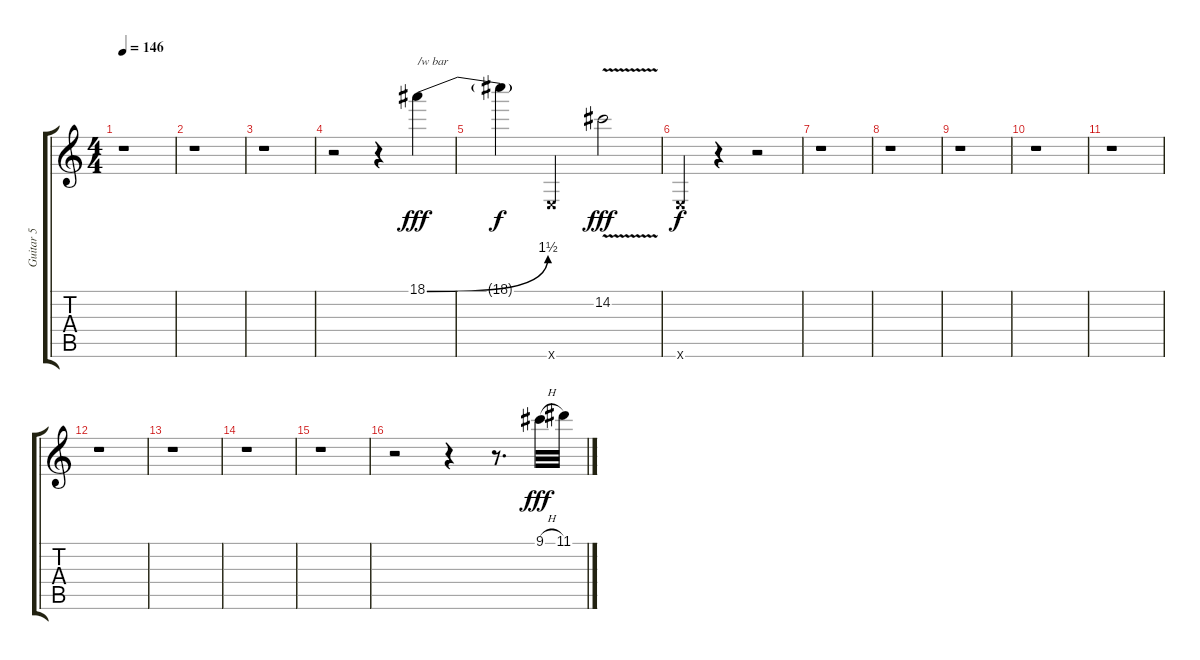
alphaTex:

\track ("Guitar 5" "Guitar 5") {instrument distortionguitar}
\staff {score tabs}
\tuning (E4 B3 G3 D3 A2 E2) {hide}
\ts (4 4)
\tempo 146
\clef g2
\ks c
r.1{dy fff} |
r.1 |
r.1 |
r.2 r.4 18.1{be (bend 0 0 60 6)}.4{txt "/w bar"} |
18.1{t}.4{dy f} 0.6{x}.4 14.2{v}.2{dy fff} |
0.6{x}.4{dy f} r.4 r.2 |
r.1 |
r.1 |
r.1 |
r.1 |
r.1 |
r.1 |
r.1 |
r.1 |
r.1 |
r.2 r.4 r.8{d} 9.1{h}.32{dy fff} 11.1{h}.32
